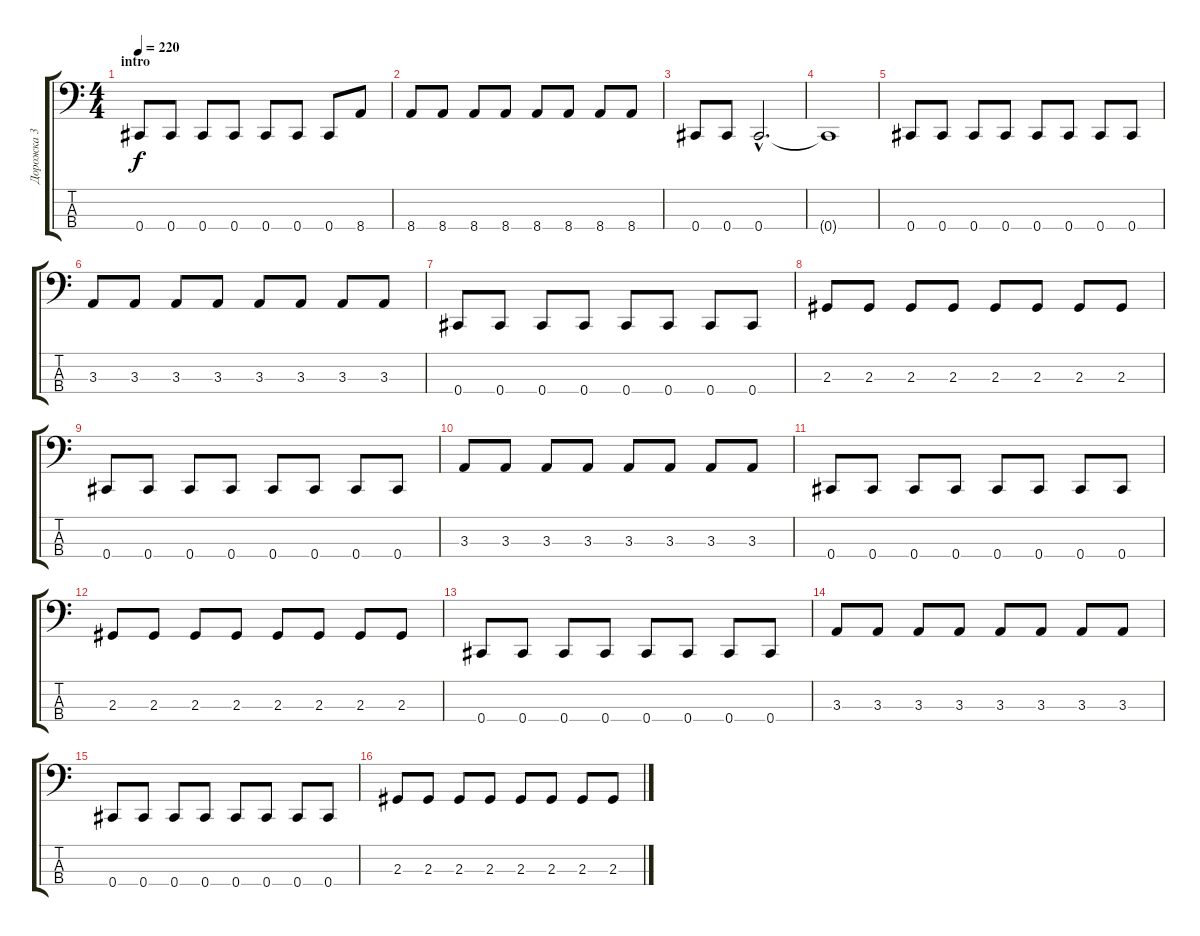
\track ("Дорожка 3" "Дорожка 3") {instrument electricbassfinger}
\staff {score tabs}
\tuning (E2 B1 Gb1 Db1) {hide}
\ts (4 4)
\section ("" "intro")
\tempo 220
\clef f4
\ks c
0.4.8{dy f instrument electricbassfinger} 0.4.8 0.4.8 0.4.8 0.4.8 0.4.8 0.4.8 8.4.8 |
8.4.8 8.4.8 8.4.8 8.4.8 8.4.8 8.4.8 8.4.8 8.4.8 |
0.4.8 0.4.8 0.4{hac}.2{d} |
0.4{t}.1 |
0.4.8 0.4.8 0.4.8 0.4.8 0.4.8 0.4.8 0.4.8 0.4.8 |
3.3.8 3.3.8 3.3.8 3.3.8 3.3.8 3.3.8 3.3.8 3.3.8 |
0.4.8 0.4.8 0.4.8 0.4.8 0.4.8 0.4.8 0.4.8 0.4.8 |
2.3.8 2.3.8 2.3.8 2.3.8 2.3.8 2.3.8 2.3.8 2.3.8 |
0.4.8 0.4.8 0.4.8 0.4.8 0.4.8 0.4.8 0.4.8 0.4.8 |
3.3.8 3.3.8 3.3.8 3.3.8 3.3.8 3.3.8 3.3.8 3.3.8 |
0.4.8 0.4.8 0.4.8 0.4.8 0.4.8 0.4.8 0.4.8 0.4.8 |
2.3.8 2.3.8 2.3.8 2.3.8 2.3.8 2.3.8 2.3.8 2.3.8 |
0.4.8 0.4.8 0.4.8 0.4.8 0.4.8 0.4.8 0.4.8 0.4.8 |
3.3.8 3.3.8 3.3.8 3.3.8 3.3.8 3.3.8 3.3.8 3.3.8 |
0.4.8 0.4.8 0.4.8 0.4.8 0.4.8 0.4.8 0.4.8 0.4.8 |
2.3.8 2.3.8 2.3.8 2.3.8 2.3.8 2.3.8 2.3.8 2.3.8
